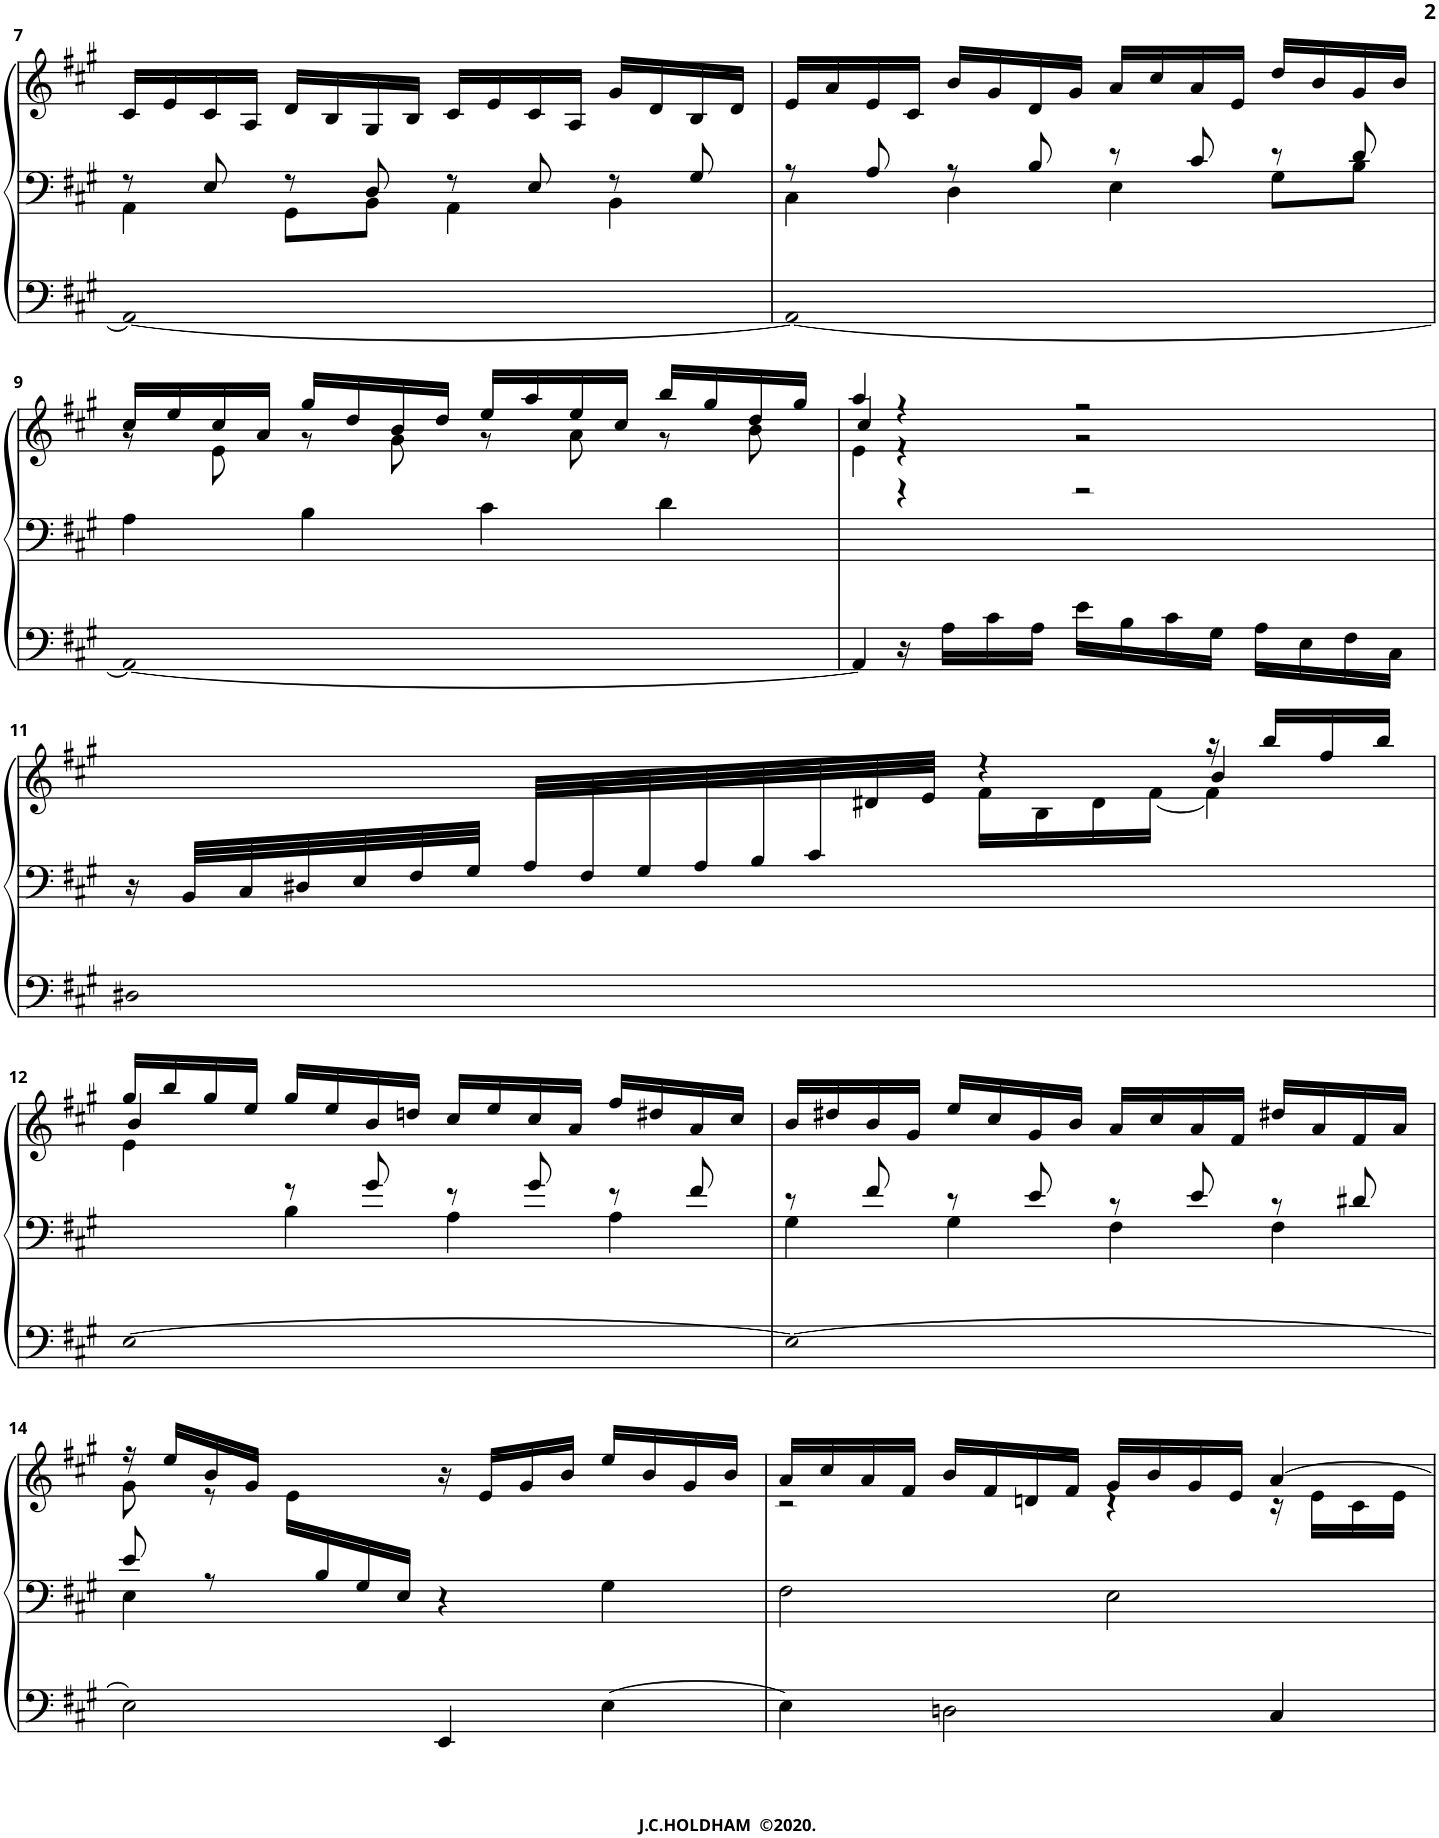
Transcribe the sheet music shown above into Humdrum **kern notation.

**kern	**kern	**kern
*part1	*part1	*part1
*staff3	*staff2	*staff1
*I"Organ	*	*
*I'Org.	*	*
!!LO:PB:g=z
*clefF4	*clefF4	*clefG2
*k[f#c#g#]	*k[f#c#g#]	*k[f#c#g#]
*M4/4	*M4/4	*M4/4
*met(c)	*met(c)	*met(c)
=7	=7	=7
!LO:N:head=open	!	!
*	*^	*
1AA_	8r	4AA\	16c#/LL
.	.	.	16e/
.	8E/	.	16c#/
.	.	.	16A/JJ
.	8r	8GG#\L	16d/LL
.	.	.	16B/
.	8D/	8BB\J	16G#/
.	.	.	16B/JJ
.	8r	4AA\	16c#/LL
.	.	.	16e/
.	8E/	.	16c#/
.	.	.	16A/JJ
.	8r	4BB\	16g#/LL
.	.	.	16d/
.	8G#/	.	16B/
.	.	.	16d/JJ
=8	=8	=8	=8
!LO:N:head=open	!	!	!
1AA_	8r	4C#\	16e/LL
.	.	.	16a/
.	8A/	.	16e/
.	.	.	16c#/JJ
.	8r	4D\	16b/LL
.	.	.	16g#/
.	8B/	.	16d/
.	.	.	16g#/JJ
.	8r	4E\	16a/LL
.	.	.	16cc#/
.	8c#/	.	16a/
.	.	.	16e/JJ
.	8r	8G#\L	16dd/LL
.	.	.	16b/
.	8d/	8B\J	16g#/
.	.	.	16b/JJ
*	*v	*v	*
!!LO:LB:g=z
=9	=9	=9
!LO:N:head=open	!	!
*	*	*^
1AA_	4A\	16cc#/LL	8r
.	.	16ee/	.
.	.	16cc#/	8e\
.	.	16a/JJ	.
.	4B\	16gg#/LL	8r
.	.	16dd/	.
.	.	16b/	8g#\
.	.	16dd/JJ	.
.	4c#\	16ee/LL	8r
.	.	16aa/	.
.	.	16ee/	8a\
.	.	16cc#/JJ	.
.	4d\	16bb/LL	8r
.	.	16gg#/	.
.	.	16dd/	8b\
.	.	16gg#/JJ	.
=10	=10	=10	=10
*	*	*	*^
4AA/]	1ryy	4aa/	4e\	4cc#/
16r	.	4r	4r	4r
16A\LL	.	.	.	.
16c#\	.	.	.	.
16A\JJ	.	.	.	.
16e\LL	.	2r	2r	2r
16B\	.	.	.	.
16c#\	.	.	.	.
16G#\JJ	.	.	.	.
16A\LL	.	.	.	.
16E\	.	.	.	.
16F#\	.	.	.	.
16C#\JJ	.	.	.	.
*	*	*v	*v	*v
!!LO:LB:g=z
=11	=11	=11
!LO:N:head=open	!	!
*	*	*^
*	*	*	*^
*	*	*	*	*^
1D#X	16r	2ryy	2ryy	2.ryy	4..ryy
.	32BB/LLL	.	.	.	.
.	32C#/	.	.	.	.
.	32D#X/	.	.	.	.
.	32E/	.	.	.	.
.	32F#/	.	.	.	.
.	32G#/JJJ	.	.	.	.
.	32A/LLL	.	.	.	.
.	32F#/	.	.	.	.
.	32G#/	.	.	.	.
.	32A/	.	.	.	.
.	32B/	.	.	.	.
.	32c#/	.	.	.	.
.	16ryy	.	.	.	32d#X/
.	.	.	.	.	32e/JJJ
.	2ryy	4r	16f#\LL	.	2ryy
.	.	.	16B\	.	.
.	.	.	16d#\	.	.
.	.	.	[16f#\JJ	.	.
.	.	16r	4f#\]	4b/	.
.	.	16bb/LL	.	.	.
.	.	16ff#/	.	.	.
.	.	16bb/JJ	.	.	.
*	*	*v	*v	*v	*v
!!LO:LB:g=z
=12	=12	=12
!LO:N:head=open	!	!
*	*^	*^
*	*	*	*	*^
[1E	4ryy	4ryy	16gg#/LL	4e\	4b/
.	.	.	16bb/	.	.
.	.	.	16gg#/	.	.
.	.	.	16ee/JJ	.	.
.	8r	4B\	16gg#/LL	2.ryy	2.ryy
.	.	.	16ee/	.	.
.	8g#/	.	16b/	.	.
.	.	.	16ddn/JJ	.	.
.	8r	4A\	16cc#/LL	.	.
.	.	.	16ee/	.	.
.	8g#/	.	16cc#/	.	.
.	.	.	16a/JJ	.	.
.	8r	4A\	16ff#/LL	.	.
.	.	.	16dd#X/	.	.
.	8f#/	.	16a/	.	.
.	.	.	16cc#/JJ	.	.
*	*	*	*v	*v	*v
=13	=13	=13	=13
!LO:N:head=open	!	!	!
1E_	8r	4G#\	16b/LL
.	.	.	16dd#X/
.	8f#/	.	16b/
.	.	.	16g#/JJ
.	8r	4G#\	16ee/LL
.	.	.	16cc#/
.	8e/	.	16g#/
.	.	.	16b/JJ
.	8r	4F#\	16a/LL
.	.	.	16cc#/
.	8e/	.	16a/
.	.	.	16f#/JJ
.	8r	4F#\	16dd#X/LL
.	.	.	16a/
.	8d#X/	.	16f#/
.	.	.	16a/JJ
!!LO:LB:g=z
=14	=14	=14	=14
*	*	*^	*^
2E\]	16ryy	8e/	4E\	16r	8g#\
.	.	.	.	16ee/LL	.
.	.	8r	.	16b/	8r
.	.	.	.	16g#/JJ	.
.	.	4ryy	2.ryy	4ryy	16e\LL
.	16B/	.	.	.	2ryy
.	16G#/	.	.	.	.
.	16E/JJ	.	.	.	.
4EE/	2ryy	4r	.	16r	.
.	.	.	.	16e/LL	.
.	.	.	.	16g#/	.
.	.	.	.	16b/JJ	.
[4E\	.	4G#\	.	16ee/LL	.
.	.	.	.	16b/	8.ryy
.	.	.	.	16g#/	.
.	.	.	.	16b/JJ	.
*	*v	*v	*v	*	*
=15	=15	=15	=15
4E\]	2F#\	16a/LL	2r
.	.	16cc#/	.
.	.	16a/	.
.	.	16f#/JJ	.
2Dn\	.	16b/LL	.
.	.	16f#/	.
.	.	16dn/	.
.	.	16f#/JJ	.
.	2E\	16g#/LL	4r
.	.	16b/	.
.	.	16g#/	.
.	.	16e/JJ	.
4C#/	.	[4a/	16r
.	.	.	16e\LL
.	.	.	16c#\
.	.	.	16e\JJ
*	*	*v	*v
=	=	=
*-	*-	*-
